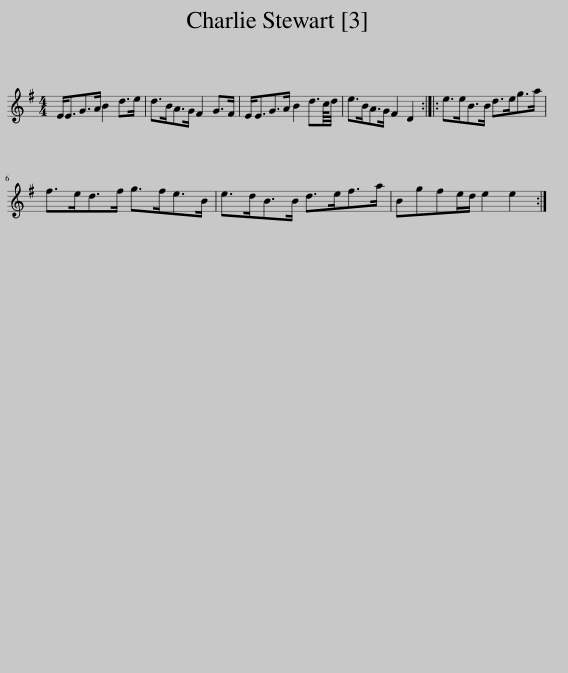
X:1
L:1/8
M:4/4
I:linebreak $
K:Emin
V:1 treble
V:1
 E<EG>A B2 d>e | d>BA>G F2 G>F | E<EG>A B2 d3/2c/8d/4 | e>BA>G F2 D2 :: e>eB>B d>eg>a |$ %5
 f>ed>f g>fe>B | e>dB>B d>ef>a | Bgfe/d/ e2 e2 :| %8
